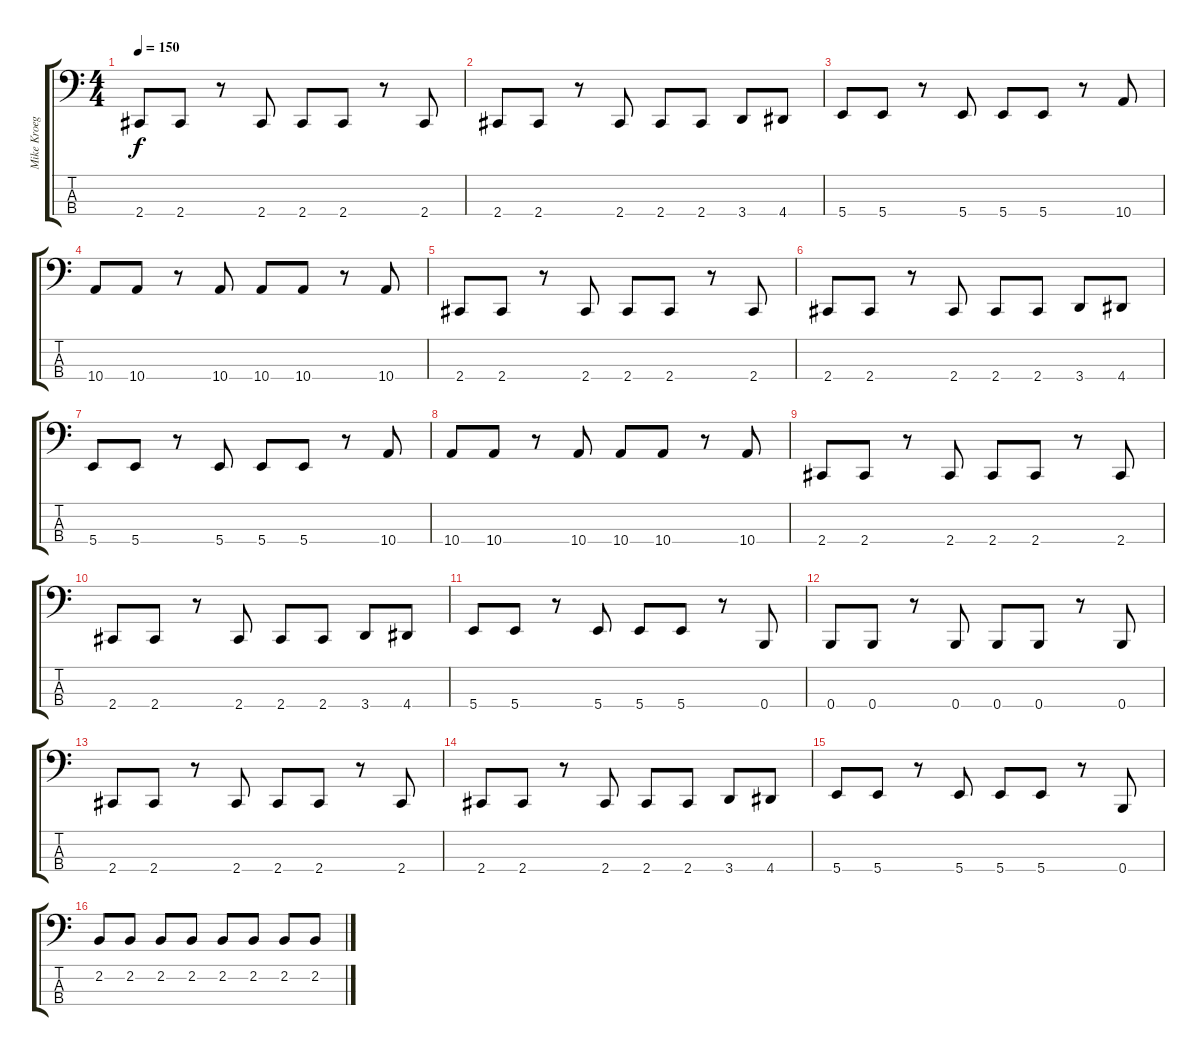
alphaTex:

\track ("Mike Kroeger" "Mike Kroeg") {instrument electricbassfinger}
\staff {score tabs}
\tuning (D2 A1 E1 B0) {hide}
\ts (4 4)
\tempo 150
\clef f4
\ks c
2.4.8{dy f} 2.4.8 r.8 2.4.8 2.4.8 2.4.8 r.8 2.4.8 |
2.4.8 2.4.8 r.8 2.4.8 2.4.8 2.4.8 3.4.8 4.4.8 |
5.4.8 5.4.8 r.8 5.4.8 5.4.8 5.4.8 r.8 10.4.8 |
10.4.8 10.4.8 r.8 10.4.8 10.4.8 10.4.8 r.8 10.4.8 |
2.4.8 2.4.8 r.8 2.4.8 2.4.8 2.4.8 r.8 2.4.8 |
2.4.8 2.4.8 r.8 2.4.8 2.4.8 2.4.8 3.4.8 4.4.8 |
5.4.8 5.4.8 r.8 5.4.8 5.4.8 5.4.8 r.8 10.4.8 |
10.4.8 10.4.8 r.8 10.4.8 10.4.8 10.4.8 r.8 10.4.8 |
2.4.8 2.4.8 r.8 2.4.8 2.4.8 2.4.8 r.8 2.4.8 |
2.4.8 2.4.8 r.8 2.4.8 2.4.8 2.4.8 3.4.8 4.4.8 |
5.4.8 5.4.8 r.8 5.4.8 5.4.8 5.4.8 r.8 0.4.8 |
0.4.8 0.4.8 r.8 0.4.8 0.4.8 0.4.8 r.8 0.4.8 |
2.4.8 2.4.8 r.8 2.4.8 2.4.8 2.4.8 r.8 2.4.8 |
2.4.8 2.4.8 r.8 2.4.8 2.4.8 2.4.8 3.4.8 4.4.8 |
5.4.8 5.4.8 r.8 5.4.8 5.4.8 5.4.8 r.8 0.4.8 |
2.2.8 2.2.8 2.2.8 2.2.8 2.2.8 2.2.8 2.2.8 2.2.8
